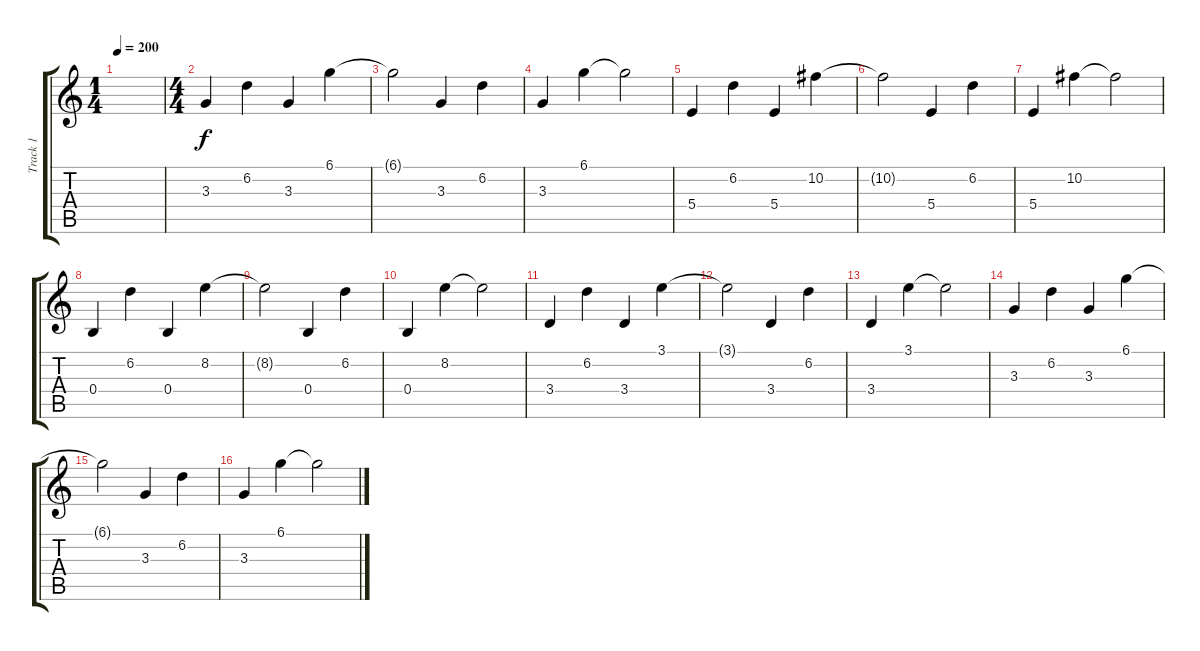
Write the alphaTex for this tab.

\track ("Track 1" "Track 1") {instrument distortionguitar}
\staff {score tabs}
\tuning (Db4 Ab3 E3 B2 Gb2 B1) {hide}
\ts (1 4)
\tempo 200
\clef g2
\ks c
|
\ts (4 4)
3.3.4{instrument electricguitarjazz} 6.2.4 3.3.4 6.1.4 |
6.1{t}.2 3.3.4 6.2.4 |
3.3.4 6.1.4 6.1{t}.2 |
5.4.4{instrument electricguitarjazz} 6.2.4 5.4.4 10.2.4 |
10.2{t}.2 5.4.4 6.2.4 |
5.4.4 10.2.4 10.2{t}.2 |
0.4.4{instrument electricguitarjazz} 6.2.4 0.4.4 8.2.4 |
8.2{t}.2 0.4.4 6.2.4 |
0.4.4 8.2.4 8.2{t}.2 |
3.4.4{instrument electricguitarjazz} 6.2.4 3.4.4 3.1.4 |
3.1{t}.2 3.4.4 6.2.4 |
3.4.4 3.1.4 3.1{t}.2 |
3.3.4{instrument electricguitarjazz} 6.2.4 3.3.4 6.1.4 |
6.1{t}.2 3.3.4 6.2.4 |
3.3.4 6.1.4 6.1{t}.2
